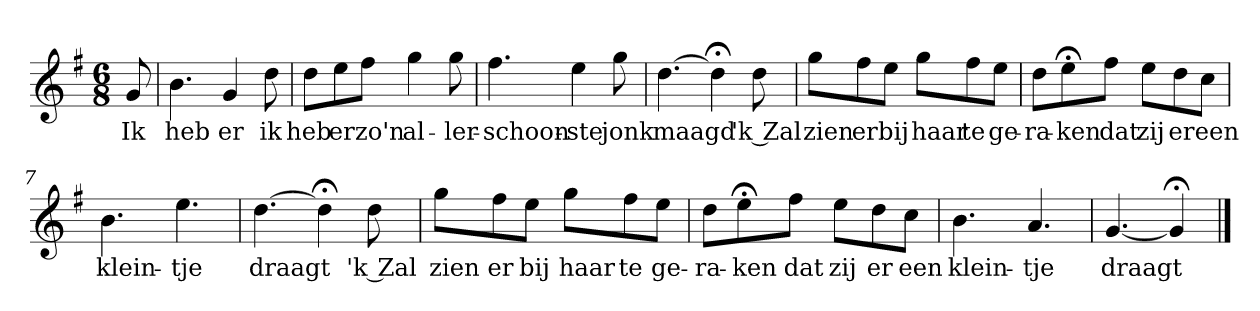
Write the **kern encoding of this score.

**kern	**text
*part1	*part1
*staff1	*staff1
*k[f#]	*
*G:	*
*M6/8	*
*MM120	*
=	=
8g	Ik
=1	=1
4.b	heb
4g	er
8dd	ik
=2	=2
8ddL	heb
8ee	er
8ff#J	zo'n
4gg	al-
8gg	-ler-
=3	=3
4.ff#	-schoon-
4ee	-ste
8gg	jonk
=4	=4
[4.dd	maagd
4dd;<]	.
8dd	'k Zal
=5	=5
8ggL	zien
8ff#	er
8eeJ	bij
8ggL	haar
8ff#	te
8eeJ	ge-
=6	=6
8ddL	-ra-
8ee;<	-ken
8ff#J	dat
8eeL	zij
8dd	er
8ccJ	een
=7	=7
4.b	klein-
4.ee	-tje
=8	=8
[4.dd	draagt
4dd;<]	.
8dd	'k Zal
=9	=9
8ggL	zien
8ff#	er
8eeJ	bij
8ggL	haar
8ff#	te
8eeJ	ge-
=10	=10
8ddL	-ra-
8ee;<	-ken
8ff#J	dat
8eeL	zij
8dd	er
8ccJ	een
=11	=11
4.b	klein-
4.a	-tje
=12	=12
[4.g	draagt
4g;<]	.
==	==
*-	*-
